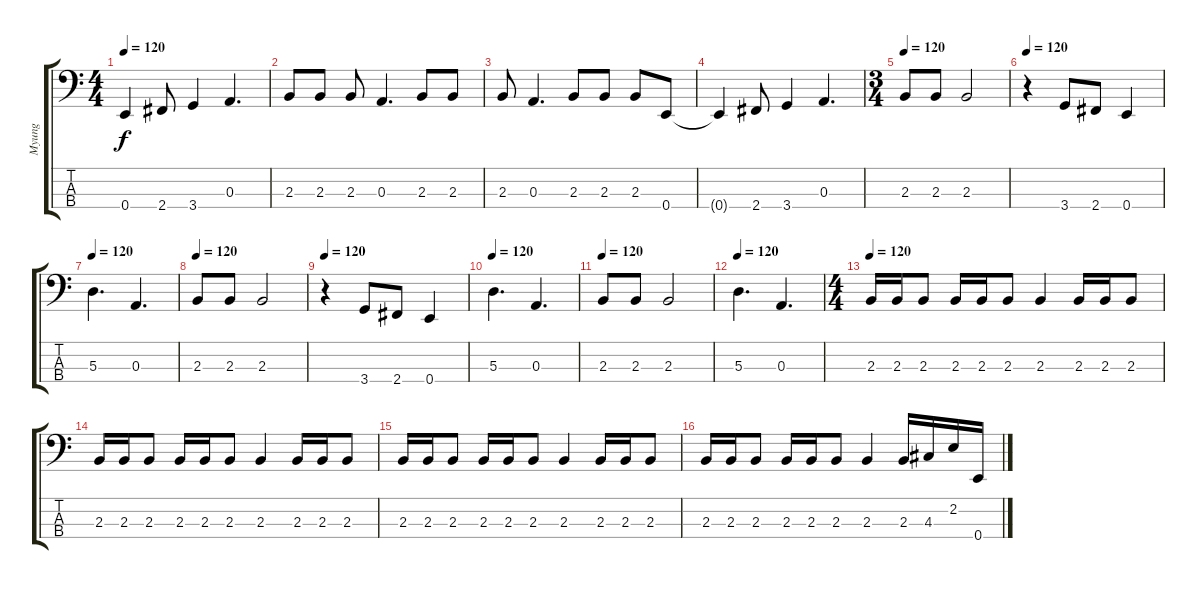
\track ("Myung" "Myung") {instrument electricbassfinger}
\staff {score tabs}
\tuning (G2 D2 A1 E1) {hide}
\ts (4 4)
\tempo 120
\clef f4
\ks c
0.4{t}.4{dy f} 2.4.8 3.4.4 0.3.4{d} |
2.3.8 2.3.8 2.3.8 0.3.4{d} 2.3.8 2.3.8 |
2.3.8 0.3.4{d} 2.3.8 2.3.8 2.3.8 0.4.8 |
0.4{t}.4 2.4.8 3.4.4 0.3.4{d} |
\ts (3 4)
\tempo 120
2.3.8 2.3.8 2.3.2 |
\tempo 120
r.4 3.4.8 2.4.8 0.4.4 |
\tempo 120
5.3.4{d} 0.3.4{d} |
\tempo 120
2.3.8 2.3.8 2.3.2 |
\tempo 120
r.4 3.4.8 2.4.8 0.4.4 |
\tempo 120
5.3.4{d} 0.3.4{d} |
\tempo 120
2.3.8 2.3.8 2.3.2 |
\tempo 120
5.3.4{d} 0.3.4{d} |
\ts (4 4)
\tempo 120
2.3.16 2.3.16 2.3.8 2.3.16 2.3.16 2.3.8 2.3.4 2.3.16 2.3.16 2.3.8 |
2.3.16 2.3.16 2.3.8 2.3.16 2.3.16 2.3.8 2.3.4 2.3.16 2.3.16 2.3.8 |
2.3.16 2.3.16 2.3.8 2.3.16 2.3.16 2.3.8 2.3.4 2.3.16 2.3.16 2.3.8 |
2.3.16 2.3.16 2.3.8 2.3.16 2.3.16 2.3.8 2.3.4 2.3.16 4.3.16 2.2.16 0.4.16
